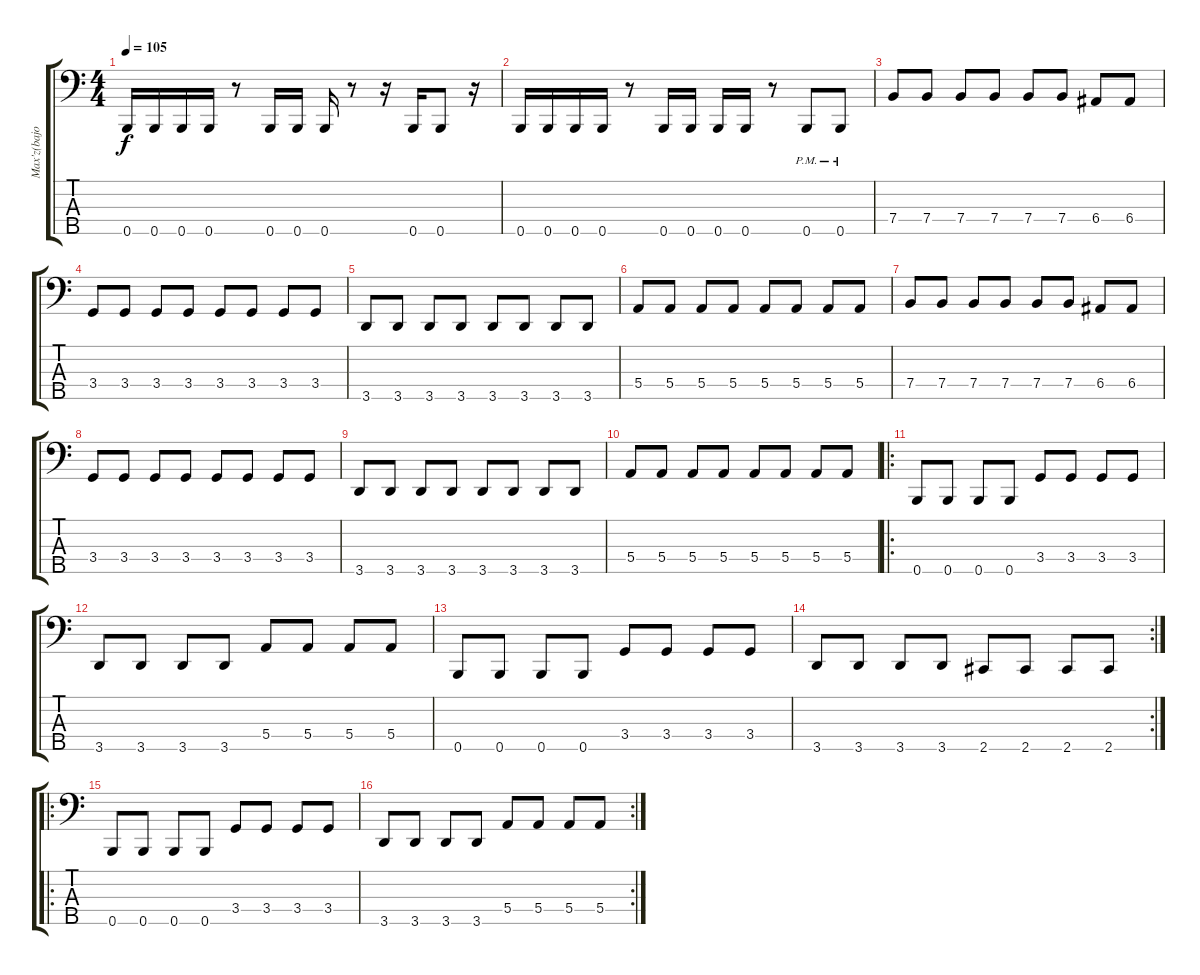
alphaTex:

\track ("Max'z(bajo)" "Max'z(bajo") {instrument overdrivenguitar}
\staff {score tabs}
\tuning (G2 D2 A1 E1 B0) {hide}
\ts (4 4)
\tempo 105
\clef f4
\ks c
0.5.16{dy f instrument electricbassfinger} 0.5.16 0.5.16 0.5.16 r.8 0.5.16 0.5.16 0.5.16 r.8 r.16 0.5.16 0.5.8 r.16 |
0.5.16 0.5.16 0.5.16 0.5.16 r.8 0.5.16 0.5.16 0.5.16 0.5.16 r.8 0.5{pm}.8 0.5{pm}.8 |
7.4.8 7.4.8 7.4.8 7.4.8 7.4.8 7.4.8 6.4.8 6.4.8 |
3.4.8 3.4.8 3.4.8 3.4.8 3.4.8 3.4.8 3.4.8 3.4.8 |
3.5.8 3.5.8 3.5.8 3.5.8 3.5.8 3.5.8 3.5.8 3.5.8 |
5.4.8 5.4.8 5.4.8 5.4.8 5.4.8 5.4.8 5.4.8 5.4.8 |
7.4.8 7.4.8 7.4.8 7.4.8 7.4.8 7.4.8 6.4.8 6.4.8 |
3.4.8 3.4.8 3.4.8 3.4.8 3.4.8 3.4.8 3.4.8 3.4.8 |
3.5.8 3.5.8 3.5.8 3.5.8 3.5.8 3.5.8 3.5.8 3.5.8 |
5.4.8 5.4.8 5.4.8 5.4.8 5.4.8 5.4.8 5.4.8 5.4.8 |
\ro
0.5.8 0.5.8 0.5.8 0.5.8 3.4.8 3.4.8 3.4.8 3.4.8 |
3.5.8 3.5.8 3.5.8 3.5.8 5.4.8 5.4.8 5.4.8 5.4.8 |
0.5.8 0.5.8 0.5.8 0.5.8 3.4.8 3.4.8 3.4.8 3.4.8 |
\rc 2
3.5.8 3.5.8 3.5.8 3.5.8 2.5.8 2.5.8 2.5.8 2.5.8 |
\ro
0.5.8 0.5.8 0.5.8 0.5.8 3.4.8 3.4.8 3.4.8 3.4.8 |
\rc 2
3.5.8 3.5.8 3.5.8 3.5.8 5.4.8 5.4.8 5.4.8 5.4.8
